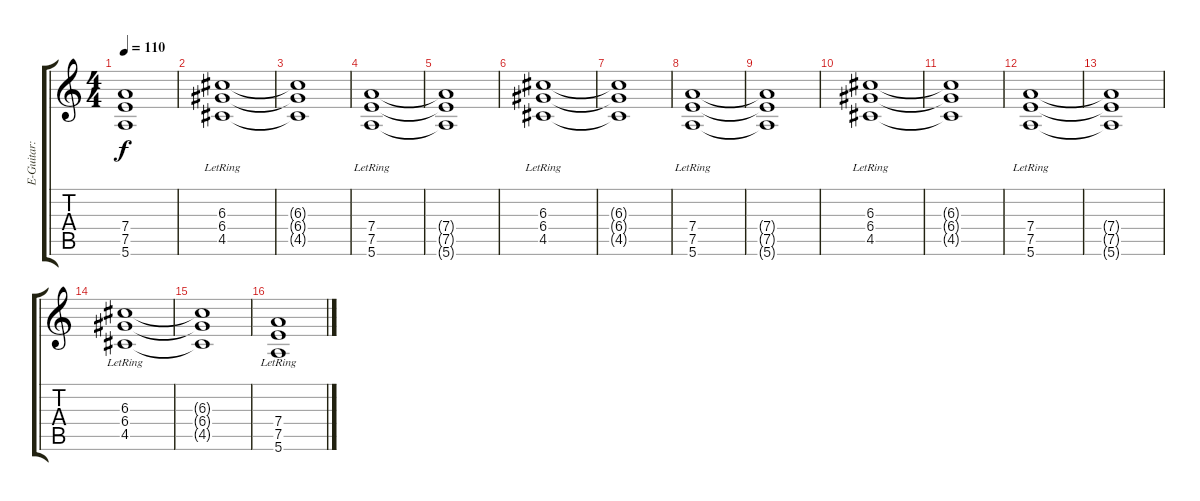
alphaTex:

\track ("E-Guitar: Fill" "E-Guitar: ") {instrument overdrivenguitar}
\staff {score tabs}
\tuning (E4 B3 G3 D3 A2 E2) {hide}
\ts (4 4)
\tempo 110
\clef g2
\ks c
(7.4{t} 7.5{t} 5.6{t}).1{dy f} |
(6.3{lr} 6.4{lr} 4.5{lr}).1 |
(6.3{t} 6.4{t} 4.5{t}).1 |
(7.4{lr} 7.5{lr} 5.6{lr}).1 |
(7.4{t} 7.5{t} 5.6{t}).1 |
(6.3{lr} 6.4{lr} 4.5{lr}).1{volume 6} |
(6.3{t} 6.4{t} 4.5{t}).1 |
(7.4{lr} 7.5{lr} 5.6{lr}).1 |
(7.4{t} 7.5{t} 5.6{t}).1 |
(6.3{lr} 6.4{lr} 4.5{lr}).1{volume 2} |
(6.3{t} 6.4{t} 4.5{t}).1 |
(7.4{lr} 7.5{lr} 5.6{lr}).1 |
(7.4{t} 7.5{t} 5.6{t}).1 |
(6.3{lr} 6.4{lr} 4.5{lr}).1{volume 0} |
(6.3{t} 6.4{t} 4.5{t}).1 |
(7.4{lr} 7.5{lr} 5.6{lr}).1
